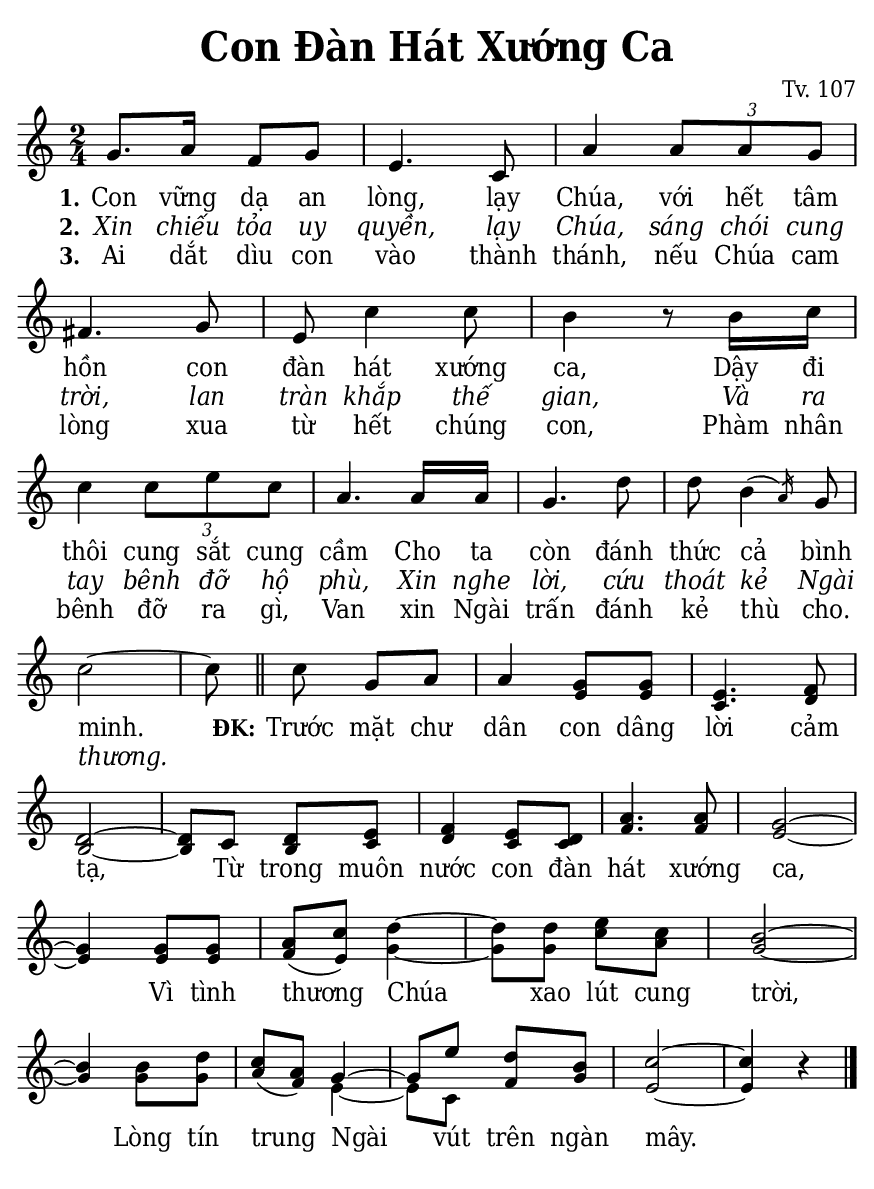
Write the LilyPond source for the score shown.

% Cài đặt chung\
\version "2.22.1"
\include "english.ly"

\header {
  title = \markup { \fontsize #1 "Con Đàn Hát Xướng Ca" }
  composer = "Tv. 107"
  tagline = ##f
}

% Nhạc phiên khúc
nhacPhienKhucSop = \relative c'' {
  g8. a16 f8 g |
  e4. c8 |
  a'4 \tuplet 3/2 { a8 a g } |
  fs4. g8 |
  e c'4 c8 |
  b4 r8 b16 c |
  c4 \tuplet 3/2 { c8 e c } |
  a4. a16 a |
  g4. d'8 |
  d
  \afterGrace b4 ({
    \override Flag.stroke-style = #"grace"
    a16)}
  \revert Flag.stroke-style
  g8 |
  c2 ~ |
  c8 \bar "||"
  
  c g a |
  a4 g8 g |
  e4. f8 |
  d2 ~ |
  d8 c d e |
  f4 e8 d |
  a'4. a8 |
  g2 ~ |
  g4 g8 g |
  a (c) d4 ~ |
  d8 d e c |
  b2 ~ |
  b4 b8 d |
  c (a) g4 ~ |
  g8 e' d b |
  c2 ~ |
  c4 r \bar "|."
}

nhacPhienKhucAlto = \relative c'' {
  R2*11
  r8
  c8 g a |
  a4 e8 e |
  c4. d8 |
  b2 ~ |
  b8 c b c |
  d4 c8 c |
  f4. f8 |
  e2 ~ |
  e4 e8 e |
  f (e) g4 ~ |
  g8 g c a |
  g2 ~ |
  g4 g8 g |
  a (f) e4 ~ |
  e8 [c] f g |
  e2 ~ |
  e4 r
}

% Lời phiên khúc
loiPhienKhucSop = \lyrics {
  <<
    {
      \set stanza = "1."
      Con vững dạ an lòng,
      lạy Chúa, với hết tâm hồn con đàn hát xướng ca,
      Dậy đi thôi cung sắt cung cầm
      Cho ta còn đánh thức cả bình minh.
    }
    \new Lyrics {
	    \set associatedVoice = "beSop"
	    \set stanza = "2."
      \override Lyrics.LyricText.font-shape = #'italic
	    Xin chiếu tỏa uy quyền, lạy Chúa,
	    sáng chói cung trời,
	    lan tràn khắp thế gian,
	    Và ra tay bênh đỡ hộ phù,
	    Xin nghe lời, cứu thoát kẻ Ngài thương.
    }
    \new Lyrics {
	    \set associatedVoice = "beSop"
	    \set stanza = "3."
	    Ai dắt dìu con vào thành thánh,
	    nếu Chúa cam lòng xua từ hết chúng con,
	    Phàm nhân bênh đỡ ra gì,
	    Van xin Ngài trấn đánh kẻ thù cho.
    }
  >>
  \set stanza = "ĐK:"
  Trước mặt chư dân con dâng lời cảm tạ,
  Từ trong muôn nước con đàn hát xướng ca,
  Vì tình thương Chúa xao lút cung trời,
  Lòng tín trung Ngài vút trên ngàn mây.
}

% Dàn trang
\paper {
  #(set-paper-size "a5")
  top-margin = 3\mm
  bottom-margin = 3\mm
  left-margin = 3\mm
  right-margin = 3\mm
  indent = #0
  #(define fonts
	 (make-pango-font-tree "Deja Vu Serif Condensed"
	 		       "Deja Vu Serif Condensed"
			       "Deja Vu Serif Condensed"
			       (/ 20 20)))
  print-page-number = ##f
  system-system-spacing = #'((basic-distance . 0.1) (padding . 2))
  page-count = 1
}

TongNhip = {
  \key c \major \time 2/4
  \set Timing.beamExceptions = #'()
  \set Timing.baseMoment = #(ly:make-moment 1/4)
}

% Đổi kích thước nốt cho bè phụ
notBePhu =
#(define-music-function (font-size music) (number? ly:music?)
   (for-some-music
     (lambda (m)
       (if (music-is-of-type? m 'rhythmic-event)
           (begin
             (set! (ly:music-property m 'tweaks)
                   (cons `(font-size . ,font-size)
                         (ly:music-property m 'tweaks)))
             #t)
           #f))
     music)
   music)

\score {
  \new ChoirStaff <<
    \new Staff \with {
        \consists "Merge_rests_engraver"
        printPartCombineTexts = ##f
      }
      <<
      \new Voice \TongNhip \partCombine 
        \nhacPhienKhucSop
        \notBePhu -1 { \nhacPhienKhucAlto }
      \new NullVoice = beSop \nhacPhienKhucSop
      \new Lyrics \lyricsto beSop \loiPhienKhucSop
      >>
  >>
  \layout {
    \override Lyrics.LyricSpace.minimum-distance = #1.5
    \override Score.BarNumber.break-visibility = ##(#f #f #f)
    \override Score.SpacingSpanner.uniform-stretching = ##t
  } 
}
